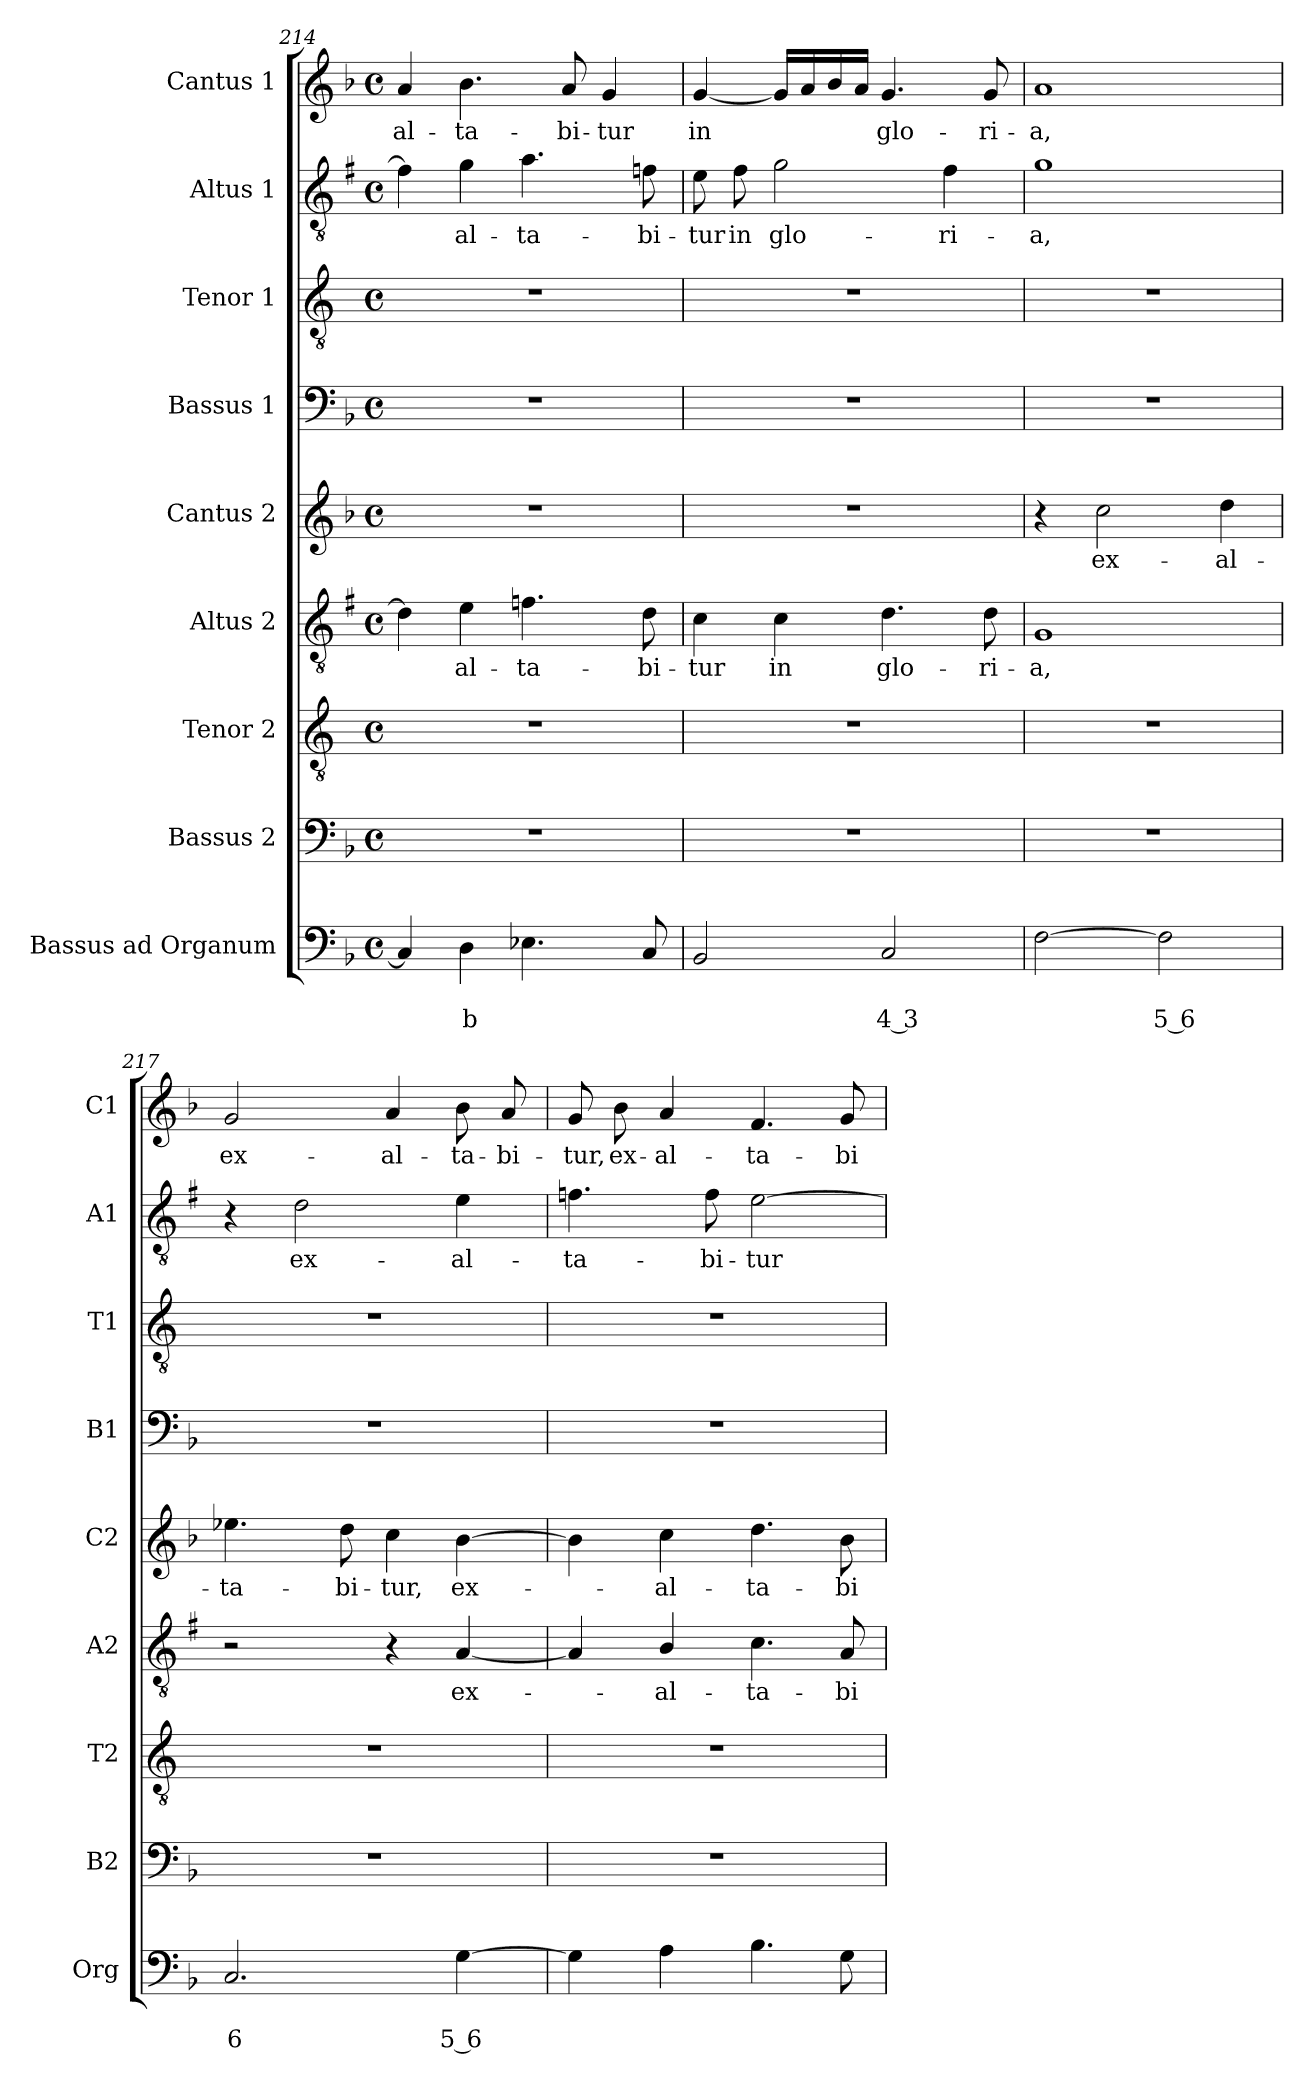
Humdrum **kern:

**kern	**text	**text	**kern	**kern	**kern	**text	**kern	**text	**kern	**kern	**kern	**text	**kern	**text
*part9	*part9	*part9	*part8	*part7	*part6	*part6	*part5	*part5	*part4	*part3	*part2	*part2	*part1	*part1
*staff9	*staff9	*staff9	*staff8	*staff7	*staff6	*staff6	*staff5	*staff5	*staff4	*staff3	*staff2	*staff2	*staff1	*staff1
*I"Bassus ad Organum	*	*	*I"Bassus 2	*I"Tenor 2	*I"Altus 2	*	*I"Cantus 2	*	*I"Bassus 1	*I"Tenor 1	*I"Altus 1	*	*I"Cantus 1	*
*I'Org	*	*	*I'B2	*I'T2	*I'A2	*	*I'C2	*	*I'B1	*I'T1	*I'A1	*	*I'C1	*
*clefF4	*	*	*clefF4	*clefGv2	*clefGv2	*	*clefG2	*	*clefF4	*clefGv2	*clefGv2	*	*clefG2	*
*	*	*	*	*ITrd4c7	*ITrd1c2	*	*	*	*	*ITrd4c7	*ITrd1c2	*	*	*
*k[b-]	*	*	*k[b-]	*k[b-]	*k[b-]	*	*k[b-]	*	*k[b-]	*k[b-]	*k[b-]	*	*k[b-]	*
*F:	*	*	*F:	*F:	*F:	*	*F:	*	*F:	*F:	*F:	*	*F:	*
*M4/4	*	*	*M4/4	*M4/4	*M4/4	*	*M4/4	*	*M4/4	*M4/4	*M4/4	*	*M4/4	*
*met(c)	*	*	*met(c)	*met(c)	*met(c)	*	*met(c)	*	*met(c)	*met(c)	*met(c)	*	*met(c)	*
=214	=214	=214	=214	=214	=214	=214	=214	=214	=214	=214	=214	=214	=214	=214
!	!	!	!	!	!	!	!	!	!	!	!	!	!	!LO:LY:b
4C/]	.	.	1r	1r	4c\]	.	1r	.	1r	1r	4e\]	.	4a/	-al-
!	!	!LO:LY:b	!	!	!	!LO:LY:b	!	!	!	!	!	!LO:LY:b	!	!LO:LY:b
4D\	.	b	.	.	4d\	-al-	.	.	.	.	4f\	-al-	4.b-\	-ta-
!	!	!	!	!	!	!LO:LY:b	!	!	!	!	!	!LO:LY:b	!	!
4.E-X\	.	.	.	.	4.e-X\	-ta-	.	.	.	.	4.g\	-ta-	.	.
!	!	!	!	!	!	!	!	!	!	!	!	!	!	!LO:LY:b
.	.	.	.	.	.	.	.	.	.	.	.	.	8a/	-bi-
!	!	!	!	!	!	!	!	!	!	!	!	!	!	!LO:LY:b
.	.	.	.	.	.	.	.	.	.	.	.	.	4g/	-tur
!	!	!	!	!	!	!LO:LY:b	!	!	!	!	!	!LO:LY:b	!	!
8C/	.	.	.	.	8c\	-bi-	.	.	.	.	8e-X\	-bi-	.	.
=215	=215	=215	=215	=215	=215	=215	=215	=215	=215	=215	=215	=215	=215	=215
!	!	!	!	!	!	!LO:LY:b	!	!	!	!	!	!LO:LY:b	!	!LO:LY:b
2BB-/	.	.	1r	1r	4B-\	-tur	1r	.	1r	1r	8d\	-tur	[4g/	in
!	!	!	!	!	!	!	!	!	!	!	!	!LO:LY:b	!	!
.	.	.	.	.	.	.	.	.	.	.	8e\	in	.	.
!	!	!	!	!	!	!LO:LY:b	!	!	!	!	!	!LO:LY:b	!	!
.	.	.	.	.	4B-\	in	.	.	.	.	2f\	glo-	16g/LL]	.
.	.	.	.	.	.	.	.	.	.	.	.	.	16a/	.
.	.	.	.	.	.	.	.	.	.	.	.	.	16b-/	.
.	.	.	.	.	.	.	.	.	.	.	.	.	16a/JJ	.
!	!	!LO:LY:b	!	!	!	!LO:LY:b	!	!	!	!	!	!	!	!LO:LY:b
2C/	.	4 3	.	.	4.c\	glo-	.	.	.	.	.	.	4.g/	glo-
!	!	!	!	!	!	!	!	!	!	!	!	!LO:LY:b	!	!
.	.	.	.	.	.	.	.	.	.	.	4e\	-ri-	.	.
!	!	!	!	!	!	!LO:LY:b	!	!	!	!	!	!	!	!LO:LY:b
.	.	.	.	.	8c\	-ri-	.	.	.	.	.	.	8g/	-ri-
=216	=216	=216	=216	=216	=216	=216	=216	=216	=216	=216	=216	=216	=216	=216
!	!	!	!	!	!	!LO:LY:b	!	!	!	!	!	!LO:LY:b	!	!LO:LY:b
[2F\	.	.	1r	1r	1F	-a,	4r	.	1r	1r	1f	-a,	1a	-a,
!	!	!	!	!	!	!	!	!LO:LY:b	!	!	!	!	!	!
.	.	.	.	.	.	.	2cc\	ex-	.	.	.	.	.	.
!	!	!LO:LY:b	!	!	!	!	!	!	!	!	!	!	!	!
2F\]	.	5 6	.	.	.	.	.	.	.	.	.	.	.	.
!	!	!	!	!	!	!	!	!LO:LY:b	!	!	!	!	!	!
.	.	.	.	.	.	.	4dd\	-al-	.	.	.	.	.	.
=217	=217	=217	=217	=217	=217	=217	=217	=217	=217	=217	=217	=217	=217	=217
!	!	!LO:LY:b	!	!	!	!	!	!LO:LY:b	!	!	!	!	!	!LO:LY:b
2.C/	.	6	1r	1r	2r	.	4.ee-X\	-ta-	1r	1r	4r	.	2g/	ex-
!	!	!	!	!	!	!	!	!	!	!	!	!LO:LY:b	!	!
.	.	.	.	.	.	.	.	.	.	.	2c\	ex-	.	.
!	!	!	!	!	!	!	!	!LO:LY:b	!	!	!	!	!	!
.	.	.	.	.	.	.	8dd\	-bi-	.	.	.	.	.	.
!	!	!	!	!	!	!	!	!LO:LY:b	!	!	!	!	!	!LO:LY:b
.	.	.	.	.	4r	.	4cc\	-tur,	.	.	.	.	4a/	-al-
!	!	!LO:LY:b	!	!	!	!LO:LY:b	!	!LO:LY:b	!	!	!	!LO:LY:b	!	!LO:LY:b
[4G\	.	5 6	.	.	[4G/	ex-	[4b-\	ex-	.	.	4d\	-al-	8b-\	-ta-
!	!	!	!	!	!	!	!	!	!	!	!	!	!	!LO:LY:b
.	.	.	.	.	.	.	.	.	.	.	.	.	8a/	-bi-
!!LO:LB:g=z
=218	=218	=218	=218	=218	=218	=218	=218	=218	=218	=218	=218	=218	=218	=218
!	!	!	!	!	!	!	!	!	!	!	!	!LO:LY:b	!	!LO:LY:b
4G\]	.	.	1r	1r	4G/]	.	4b-\]	.	1r	1r	4.e-X\	-ta-	8g/	-tur,
!	!	!	!	!	!	!	!	!	!	!	!	!	!	!LO:LY:b
.	.	.	.	.	.	.	.	.	.	.	.	.	8b-\	ex-
!	!	!	!	!	!	!LO:LY:b	!	!LO:LY:b	!	!	!	!	!	!LO:LY:b
4A\	.	.	.	.	4A/	-al-	4cc\	-al-	.	.	.	.	4a/	-al-
!	!	!	!	!	!	!	!	!	!	!	!	!LO:LY:b	!	!
.	.	.	.	.	.	.	.	.	.	.	8e-\	-bi-	.	.
!	!	!	!	!	!	!LO:LY:b	!	!LO:LY:b	!	!	!	!LO:LY:b	!	!LO:LY:b
4.B-\	.	.	.	.	4.B-\	-ta-	4.dd\	-ta-	.	.	[2d\	-tur	4.f/	-ta-
!	!	!	!	!	!	!LO:LY:b	!	!LO:LY:b	!	!	!	!	!	!LO:LY:b
8G\	.	.	.	.	8G/	-bi-	8b-\	-bi-	.	.	.	.	8g/	-bi-
=	=	=	=	=	=	=	=	=	=	=	=	=	=	=
*-	*-	*-	*-	*-	*-	*-	*-	*-	*-	*-	*-	*-	*-	*-
